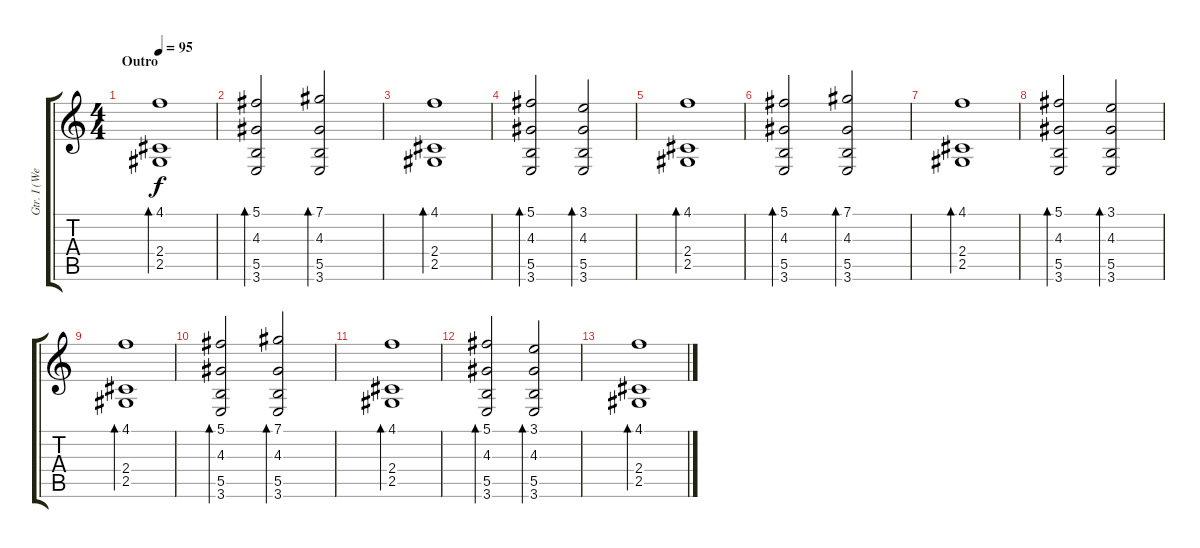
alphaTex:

\track ("Gtr. I (Wes Borland)" "Gtr. I (We") {instrument electricguitarclean}
\staff {score tabs}
\tuning (Db4 Ab3 E3 B2 Gb2 Db2) {hide}
\ts (4 4)
\section ("" "Outro")
\tempo 95
\clef g2
\ks c
(4.1 2.4 2.5).1{bd 120 dy f instrument electricguitarclean} |
(5.1 4.3 5.5 3.6).2{bd 120} (7.1 4.3 5.5 3.6).2{bd 120} |
(4.1 2.4 2.5).1{bd 120} |
(5.1 4.3 5.5 3.6).2{bd 120} (3.1 4.3 5.5 3.6).2{bd 120} |
(4.1 2.4 2.5).1{bd 120} |
(5.1 4.3 5.5 3.6).2{bd 120} (7.1 4.3 5.5 3.6).2{bd 120} |
(4.1 2.4 2.5).1{bd 120} |
(5.1 4.3 5.5 3.6).2{bd 120} (3.1 4.3 5.5 3.6).2{bd 120} |
(4.1 2.4 2.5).1{bd 120} |
(5.1 4.3 5.5 3.6).2{bd 120} (7.1 4.3 5.5 3.6).2{bd 120} |
(4.1 2.4 2.5).1{bd 120} |
(5.1 4.3 5.5 3.6).2{bd 120} (3.1 4.3 5.5 3.6).2{bd 240} |
(4.1 2.4 2.5).1{bd 480}
